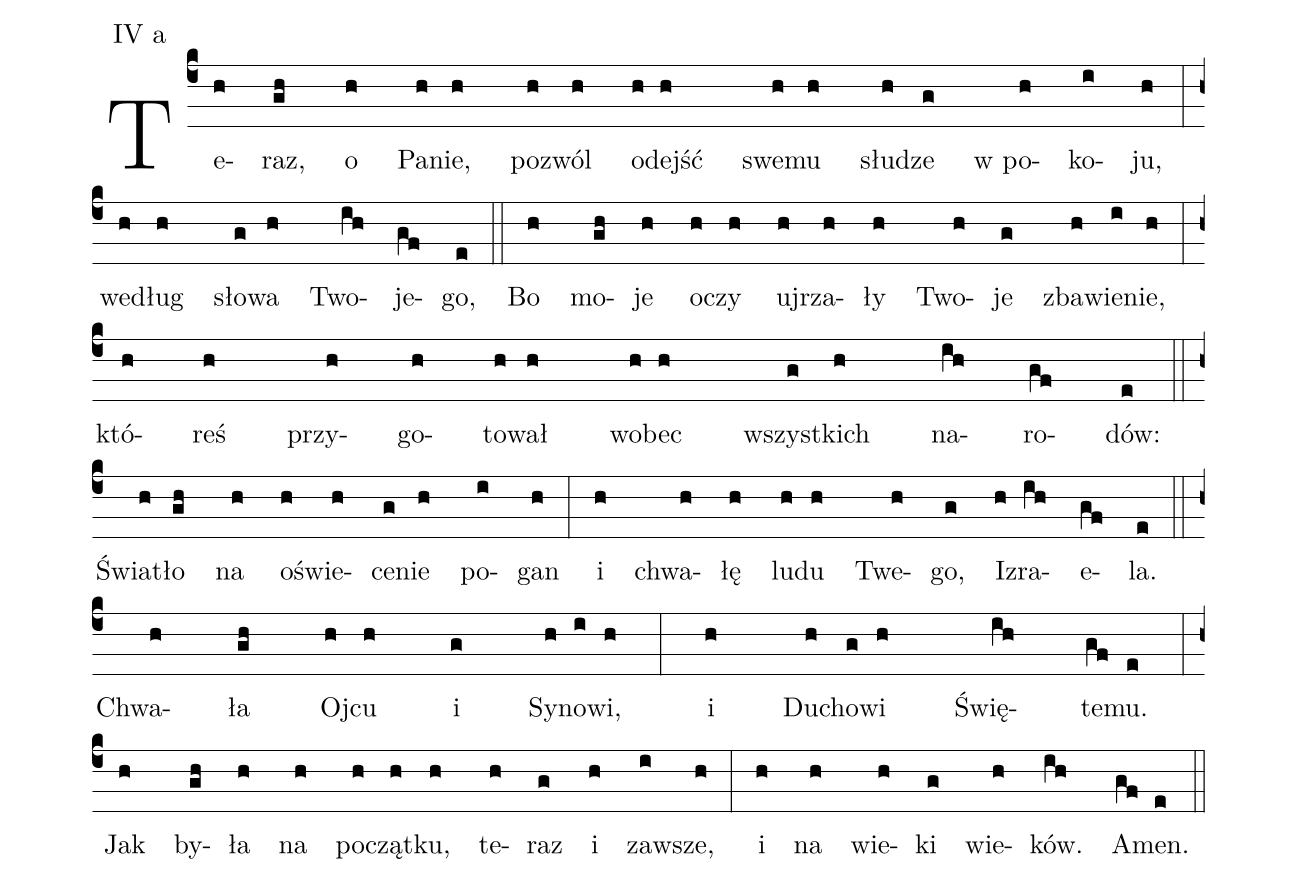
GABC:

annotation: IV a;
%%
(c4)Te(h)raz,(gh) o(h) Pa(h)nie,(h) po(h)zwól(h) o(h)dejść(h) swe(h)mu(h) słu(h)dze(g) w po(h)ko(i)ju,(h) (:) (z)
we(h)dług(h) sło(g)wa(h) Two(ih)je(gf)go,(e) (::)

Bo(h) mo(gh)je(h) o(h)czy(h) uj(h)rza(h)ły(h) Two(h)je(g) zba(h)wie(i)nie,(h) (:) (z)
któ(h)reś(h) przy(h)go(h)to(h)wał(h) wo(h)bec(h) wszyst(g)kich(h) na(ih)ro(gf)dów:(e) (::) (z)

Świa(h)tło(gh) na(h) o(h)świe(h)ce(g)nie(h) po(i)gan(h) (:)
i(h) chwa(h)łę(h) lu(h)du(h) Twe(h)go,(g) I(h)zra(ih)e(gf)la.(e) (::) (z)

Chwa(h)ła(gh) Oj(h)cu(h) i(g) Sy(h)no(i)wi,(h) (:)
i(h) Du(h)cho(g)wi(h) Świę(ih)te(gf)mu.(e) (:) (z)

Jak(h) by(gh)ła(h) na(h) po(h)cząt(h)ku,(h) te(h)raz(g) i(h) za(i)wsze,(h) (:)
i(h) na(h) wie(h)ki(g) wie(h)ków.(ih) A(gf)men.(e) (::) (z)
